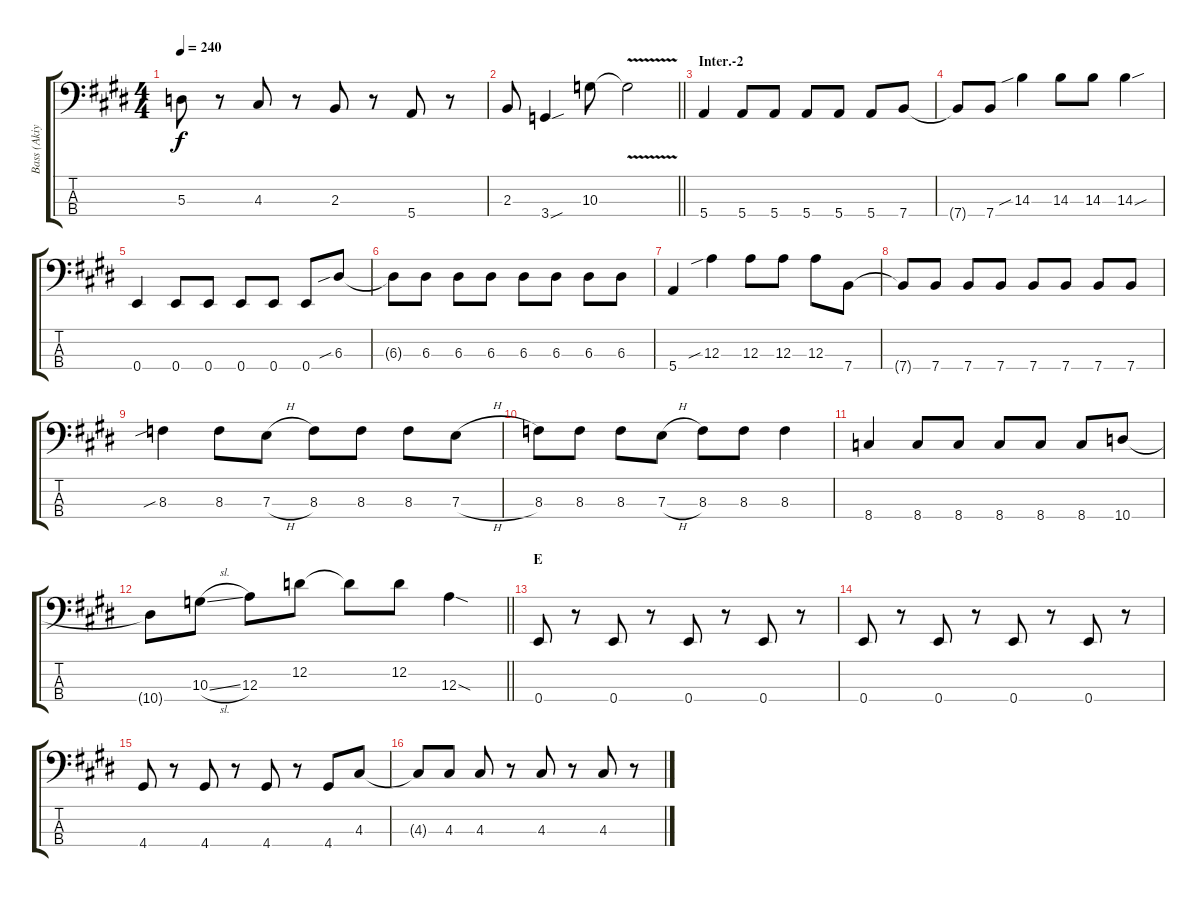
\track ("Bass (Akiyama Mio)" "Bass (Akiy") {instrument electricbassfinger}
\staff {score tabs}
\tuning (G2 D2 A1 E1) {hide}
\ts (4 4)
\tempo 240
\clef f4
\ks e
5.3.8{dy f} r.8 4.3.8 r.8 2.3.8 r.8 5.4.8 r.8 |
\barLineRight lightlight
2.3.8 3.4{sou}.4 10.3.8 10.3{v t}.2 |
\section ("" "Inter.-2")
5.4.4 5.4.8 5.4.8 5.4.8 5.4.8 5.4.8 7.4.8 |
7.4{t}.8 7.4.8 14.3{sib}.4 14.3.8 14.3.8 14.3{sou}.4 |
0.4.4 0.4.8 0.4.8 0.4.8 0.4.8 0.4.8 6.3{sib}.8 |
6.3{t}.8 6.3.8 6.3.8 6.3.8 6.3.8 6.3.8 6.3.8 6.3.8 |
5.4.4 12.3{sib}.4 12.3.8 12.3.8 12.3.8 7.4.8 |
7.4{t}.8 7.4.8 7.4.8 7.4.8 7.4.8 7.4.8 7.4.8 7.4.8 |
8.3{sib}.4 8.3.8 7.3{h}.8 8.3.8 8.3.8 8.3.8 7.3{h}.8 |
8.3.8 8.3.8 8.3.8 7.3{h}.8 8.3.8 8.3.8 8.3.4 |
8.4.4 8.4.8 8.4.8 8.4.8 8.4.8 8.4.8 10.4.8 |
\barLineRight lightlight
10.4{t}.8 10.3{sl}.8 12.3.8 12.2.8 12.2{t}.8 12.2.8 12.3{sod}.4 |
\section ("" "E")
0.4.8 r.8 0.4.8 r.8 0.4.8 r.8 0.4.8 r.8 |
0.4.8 r.8 0.4.8 r.8 0.4.8 r.8 0.4.8 r.8 |
4.4.8 r.8 4.4.8 r.8 4.4.8 r.8 4.4.8 4.3.8 |
4.3{t}.8 4.3.8 4.3.8 r.8 4.3.8 r.8 4.3.8 r.8
